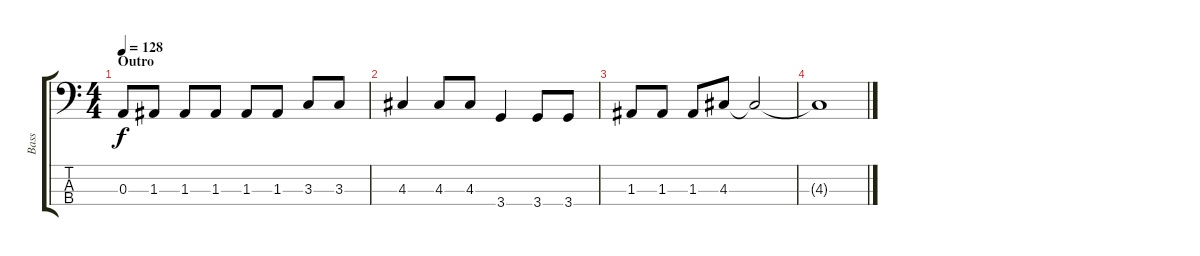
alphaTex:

\track ("Bass" "Bass") {instrument electricbassfinger}
\staff {score tabs}
\tuning (G2 D2 A1 E1) {hide}
\ts (4 4)
\section ("" "Outro")
\tempo 128
\clef f4
\ks c
0.3{t}.8{dy f} 1.3.8 1.3.8 1.3.8 1.3.8 1.3.8 3.3.8 3.3.8 |
4.3.4 4.3.8 4.3.8 3.4.4 3.4.8 3.4.8 |
1.3.8 1.3.8 1.3.8 4.3.8 4.3{t}.2 |
4.3{t}.1
